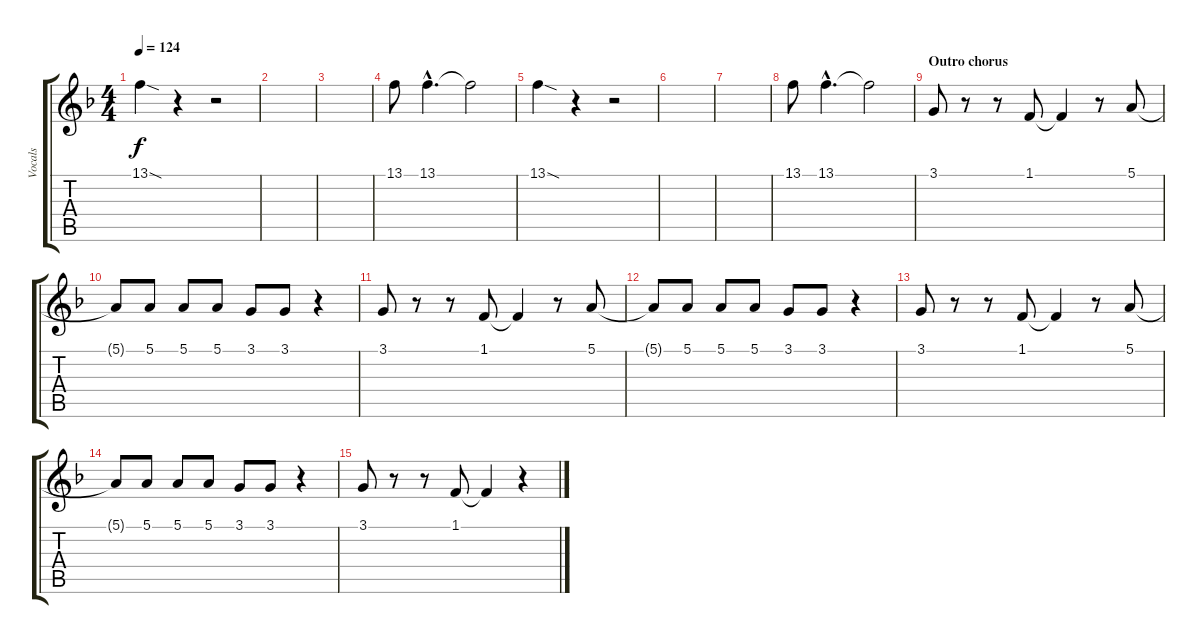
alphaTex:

\track ("Vocals" "Vocals") {instrument trombone}
\staff {score tabs}
\tuning (E4 B3 G3 D3 A2 E2) {hide}
\ts (4 4)
\tempo 124
\clef g2
\ks f
13.1{sod}.4{dy f} r.4 r.2 |
|
|
13.1.8 13.1{hac}.4{d} 13.1{t}.2 |
13.1{sod}.4 r.4 r.2 |
|
|
13.1.8 13.1{hac}.4{d} 13.1{t}.2 |
\section ("" "Outro chorus")
3.1.8 r.8 r.8 1.1.8 1.1{t}.4 r.8 5.1.8 |
5.1{t}.8 5.1.8 5.1.8 5.1.8 3.1.8 3.1.8 r.4 |
3.1.8 r.8 r.8 1.1.8 1.1{t}.4 r.8 5.1.8 |
5.1{t}.8 5.1.8 5.1.8 5.1.8 3.1.8 3.1.8 r.4 |
3.1.8 r.8 r.8 1.1.8 1.1{t}.4 r.8 5.1.8 |
5.1{t}.8 5.1.8 5.1.8 5.1.8 3.1.8 3.1.8 r.4 |
3.1.8 r.8 r.8 1.1.8 1.1{t}.4 r.4
